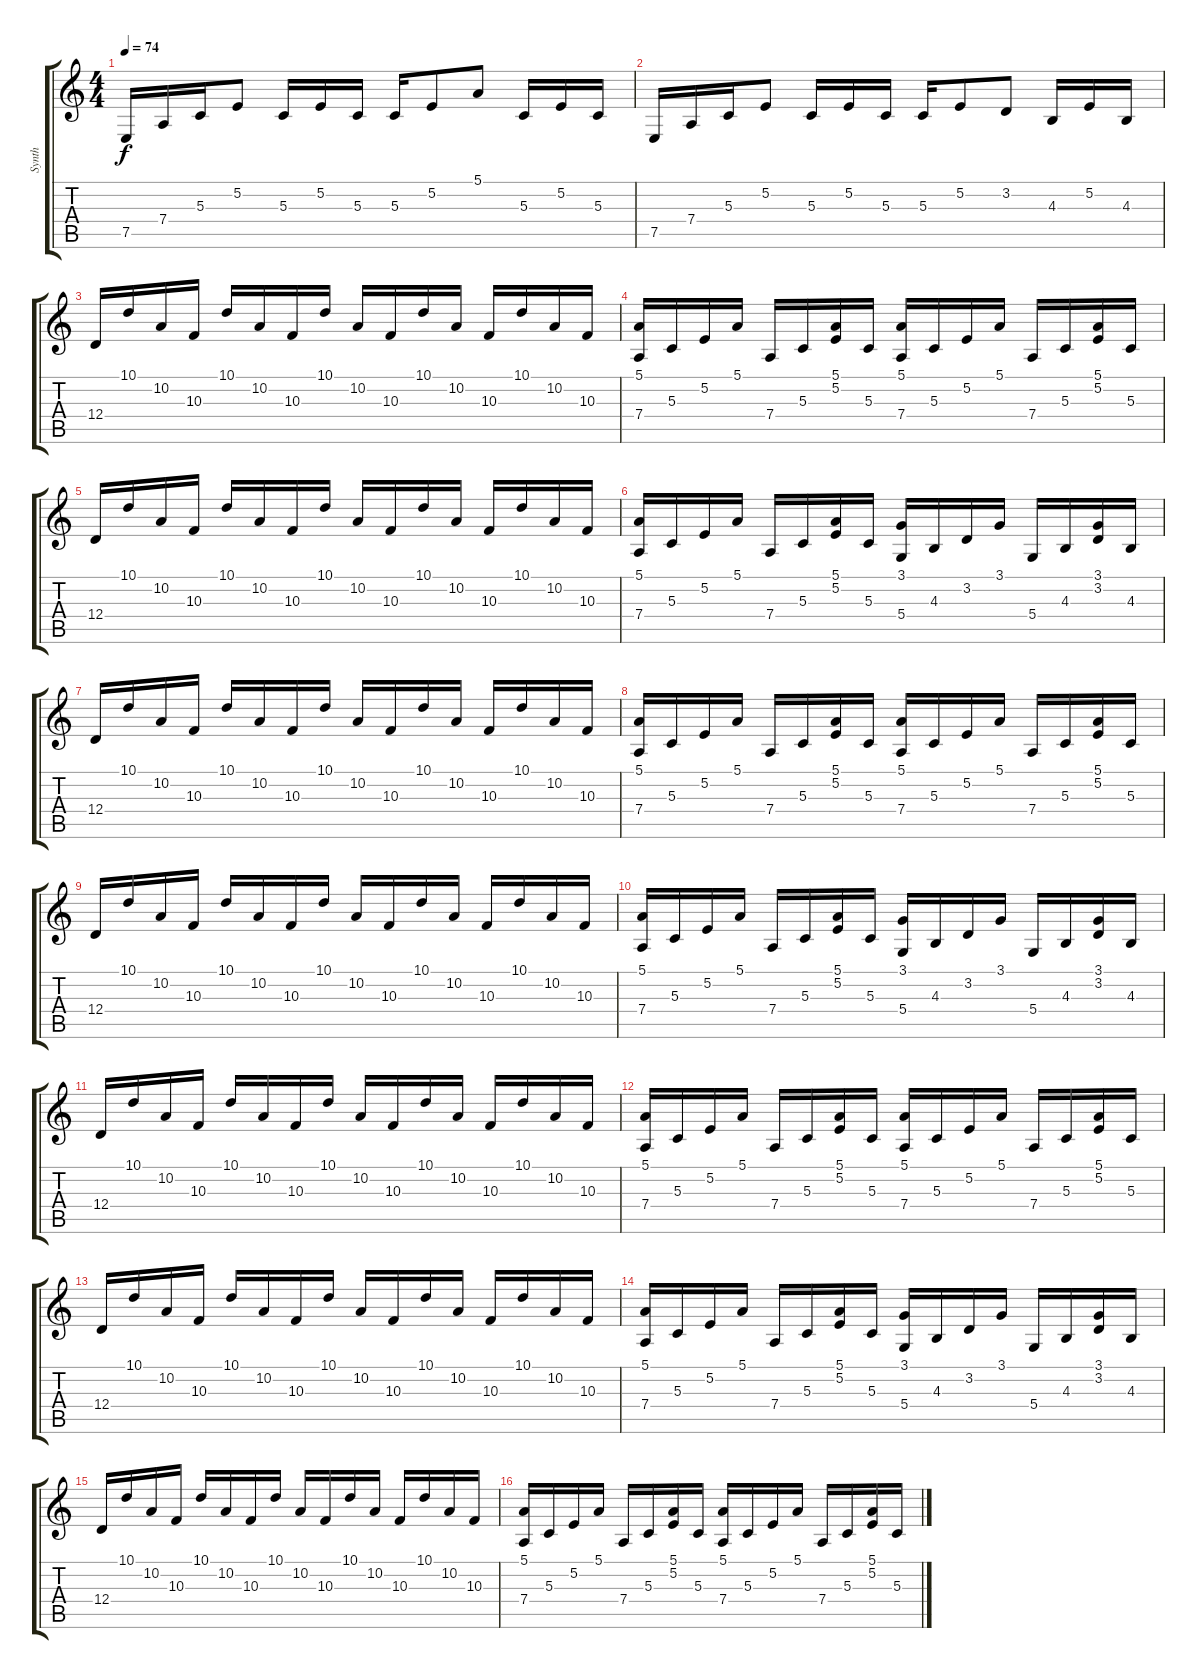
\track ("Synth" "Synth") {instrument fx4atmosphere}
\staff {score tabs}
\tuning (E4 B3 G3 D3 A2 E2) {hide}
\ts (4 4)
\tempo 74
\clef g2
\ks c
7.5.16{dy f} 7.4.16 5.3.16 5.2.8 5.3.16 5.2.16 5.3.16 5.3.16 5.2.8 5.1.8 5.3.16 5.2.16 5.3.16 |
7.5.16 7.4.16 5.3.16 5.2.8 5.3.16 5.2.16 5.3.16 5.3.16 5.2.8 3.2.8 4.3.16 5.2.16 4.3.16 |
12.4.16 10.1.16 10.2.16 10.3.16 10.1.16 10.2.16 10.3.16 10.1.16 10.2.16 10.3.16 10.1.16 10.2.16 10.3.16 10.1.16 10.2.16 10.3.16 |
(5.1 7.4).16 5.3.16 5.2.16 5.1.16 7.4.16 5.3.16 (5.1 5.2).16 5.3.16 (5.1 7.4).16 5.3.16 5.2.16 5.1.16 7.4.16 5.3.16 (5.1 5.2).16 5.3.16 |
12.4.16 10.1.16 10.2.16 10.3.16 10.1.16 10.2.16 10.3.16 10.1.16 10.2.16 10.3.16 10.1.16 10.2.16 10.3.16 10.1.16 10.2.16 10.3.16 |
(5.1 7.4).16 5.3.16 5.2.16 5.1.16 7.4.16 5.3.16 (5.1 5.2).16 5.3.16 (3.1 5.4).16 4.3.16 3.2.16 3.1.16 5.4.16 4.3.16 (3.1 3.2).16 4.3.16 |
12.4.16 10.1.16 10.2.16 10.3.16 10.1.16 10.2.16 10.3.16 10.1.16 10.2.16 10.3.16 10.1.16 10.2.16 10.3.16 10.1.16 10.2.16 10.3.16 |
(5.1 7.4).16 5.3.16 5.2.16 5.1.16 7.4.16 5.3.16 (5.1 5.2).16 5.3.16 (5.1 7.4).16 5.3.16 5.2.16 5.1.16 7.4.16 5.3.16 (5.1 5.2).16 5.3.16 |
12.4.16 10.1.16 10.2.16 10.3.16 10.1.16 10.2.16 10.3.16 10.1.16 10.2.16 10.3.16 10.1.16 10.2.16 10.3.16 10.1.16 10.2.16 10.3.16 |
(5.1 7.4).16 5.3.16 5.2.16 5.1.16 7.4.16 5.3.16 (5.1 5.2).16 5.3.16 (3.1 5.4).16 4.3.16 3.2.16 3.1.16 5.4.16 4.3.16 (3.1 3.2).16 4.3.16 |
12.4.16 10.1.16 10.2.16 10.3.16 10.1.16 10.2.16 10.3.16 10.1.16 10.2.16 10.3.16 10.1.16 10.2.16 10.3.16 10.1.16 10.2.16 10.3.16 |
(5.1 7.4).16 5.3.16 5.2.16 5.1.16 7.4.16 5.3.16 (5.1 5.2).16 5.3.16 (5.1 7.4).16 5.3.16 5.2.16 5.1.16 7.4.16 5.3.16 (5.1 5.2).16 5.3.16 |
12.4.16 10.1.16 10.2.16 10.3.16 10.1.16 10.2.16 10.3.16 10.1.16 10.2.16 10.3.16 10.1.16 10.2.16 10.3.16 10.1.16 10.2.16 10.3.16 |
(5.1 7.4).16 5.3.16 5.2.16 5.1.16 7.4.16 5.3.16 (5.1 5.2).16 5.3.16 (3.1 5.4).16 4.3.16 3.2.16 3.1.16 5.4.16 4.3.16 (3.1 3.2).16 4.3.16 |
12.4.16 10.1.16 10.2.16 10.3.16 10.1.16 10.2.16 10.3.16 10.1.16 10.2.16 10.3.16 10.1.16 10.2.16 10.3.16 10.1.16 10.2.16 10.3.16 |
(5.1 7.4).16 5.3.16 5.2.16 5.1.16 7.4.16 5.3.16 (5.1 5.2).16 5.3.16 (5.1 7.4).16 5.3.16 5.2.16 5.1.16 7.4.16 5.3.16 (5.1 5.2).16 5.3.16
